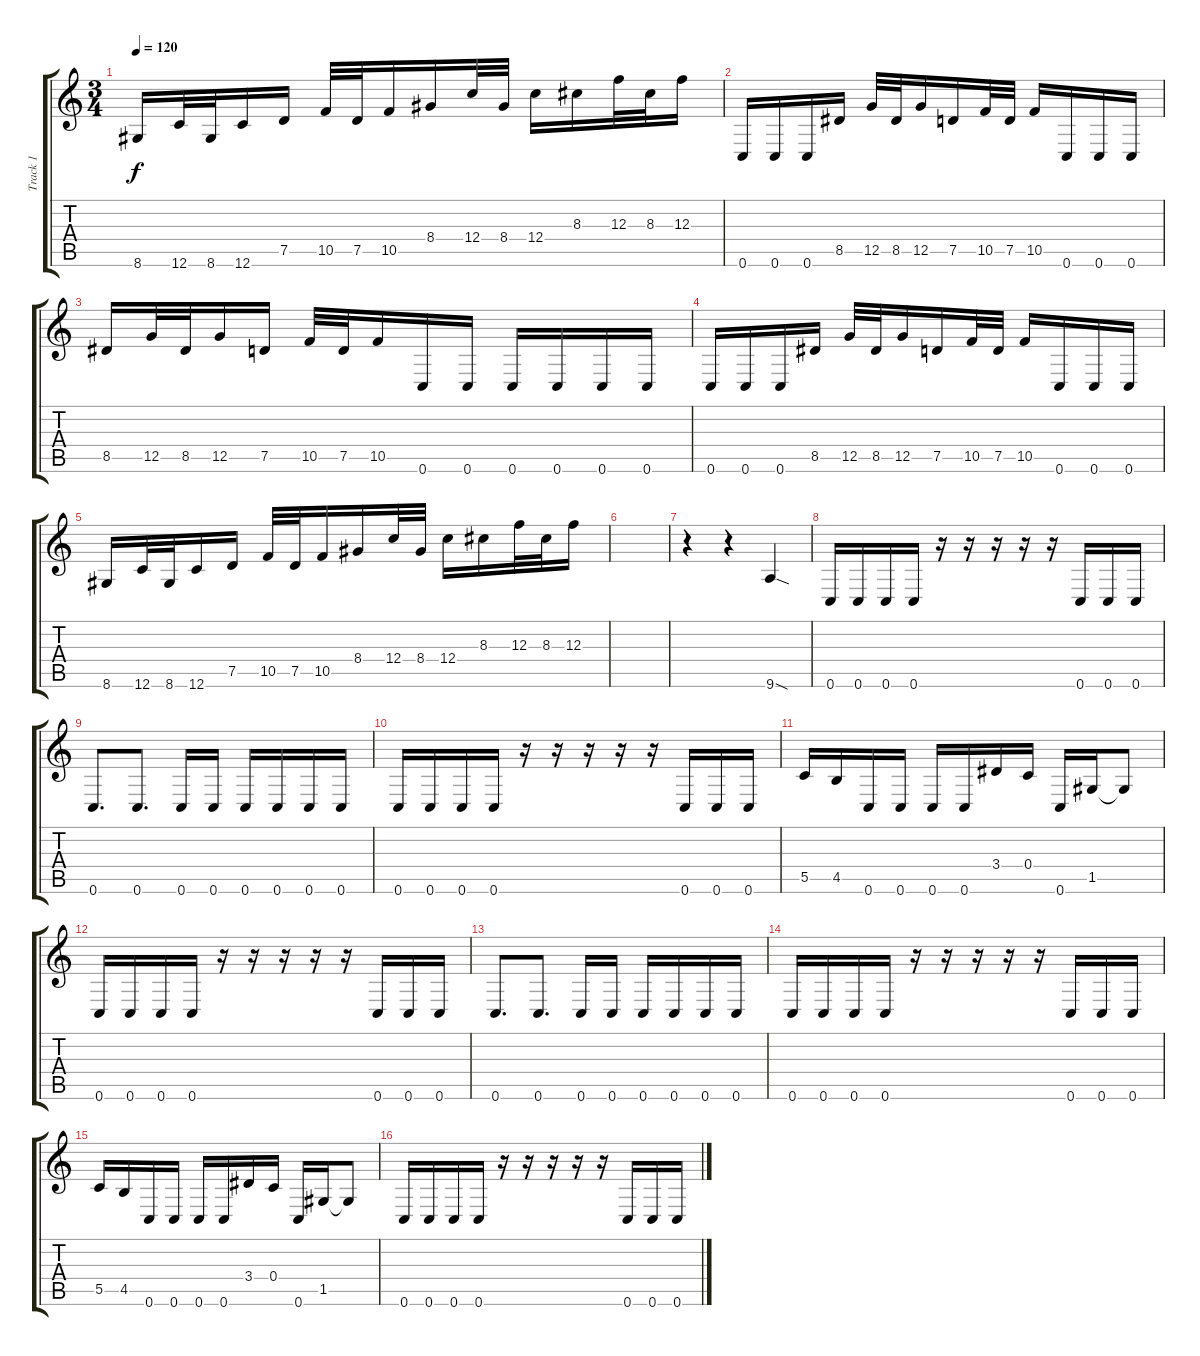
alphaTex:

\track ("Track 1" "Track 1") {instrument distortionguitar}
\staff {score tabs}
\tuning (D4 A3 F3 C3 G2 C2) {hide}
\ts (3 4)
\tempo 120
\clef g2
\ks c
8.6.16{dy f} 12.6.32 8.6.32 12.6.16 7.5.16 10.5.32 7.5.32 10.5.16 8.4.16 12.4.32 8.4.32 12.4.16 8.3.16 12.3.32 8.3.32 12.3.16 |
0.6.16 0.6.16 0.6.16 8.5.16 12.5.32 8.5.32 12.5.16 7.5.16 10.5.32 7.5.32 10.5.16 0.6.16 0.6.16 0.6.16 |
8.5.16 12.5.32 8.5.32 12.5.16 7.5.16 10.5.32 7.5.32 10.5.16 0.6.16 0.6.16 0.6.16 0.6.16 0.6.16 0.6.16 |
0.6.16 0.6.16 0.6.16 8.5.16 12.5.32 8.5.32 12.5.16 7.5.16 10.5.32 7.5.32 10.5.16 0.6.16 0.6.16 0.6.16 |
8.6.16 12.6.32 8.6.32 12.6.16 7.5.16 10.5.32 7.5.32 10.5.16 8.4.16 12.4.32 8.4.32 12.4.16 8.3.16 12.3.32 8.3.32 12.3.16 |
|
r.4 r.4 9.6{sod}.4 |
0.6.16 0.6.16 0.6.16 0.6.16 r.16 r.16 r.16 r.16 r.16 0.6.16 0.6.16 0.6.16 |
0.6.8{d} 0.6.8{d} 0.6.16 0.6.16 0.6.16 0.6.16 0.6.16 0.6.16 |
0.6.16 0.6.16 0.6.16 0.6.16 r.16 r.16 r.16 r.16 r.16 0.6.16 0.6.16 0.6.16 |
5.5.16 4.5.16 0.6.16 0.6.16 0.6.16 0.6.16 3.4.16 0.4.16 0.6.16 1.5.16 1.5{t}.8 |
0.6.16 0.6.16 0.6.16 0.6.16 r.16 r.16 r.16 r.16 r.16 0.6.16 0.6.16 0.6.16 |
0.6.8{d} 0.6.8{d} 0.6.16 0.6.16 0.6.16 0.6.16 0.6.16 0.6.16 |
0.6.16 0.6.16 0.6.16 0.6.16 r.16 r.16 r.16 r.16 r.16 0.6.16 0.6.16 0.6.16 |
5.5.16 4.5.16 0.6.16 0.6.16 0.6.16 0.6.16 3.4.16 0.4.16 0.6.16 1.5.16 1.5{t}.8 |
0.6.16 0.6.16 0.6.16 0.6.16 r.16 r.16 r.16 r.16 r.16 0.6.16 0.6.16 0.6.16
